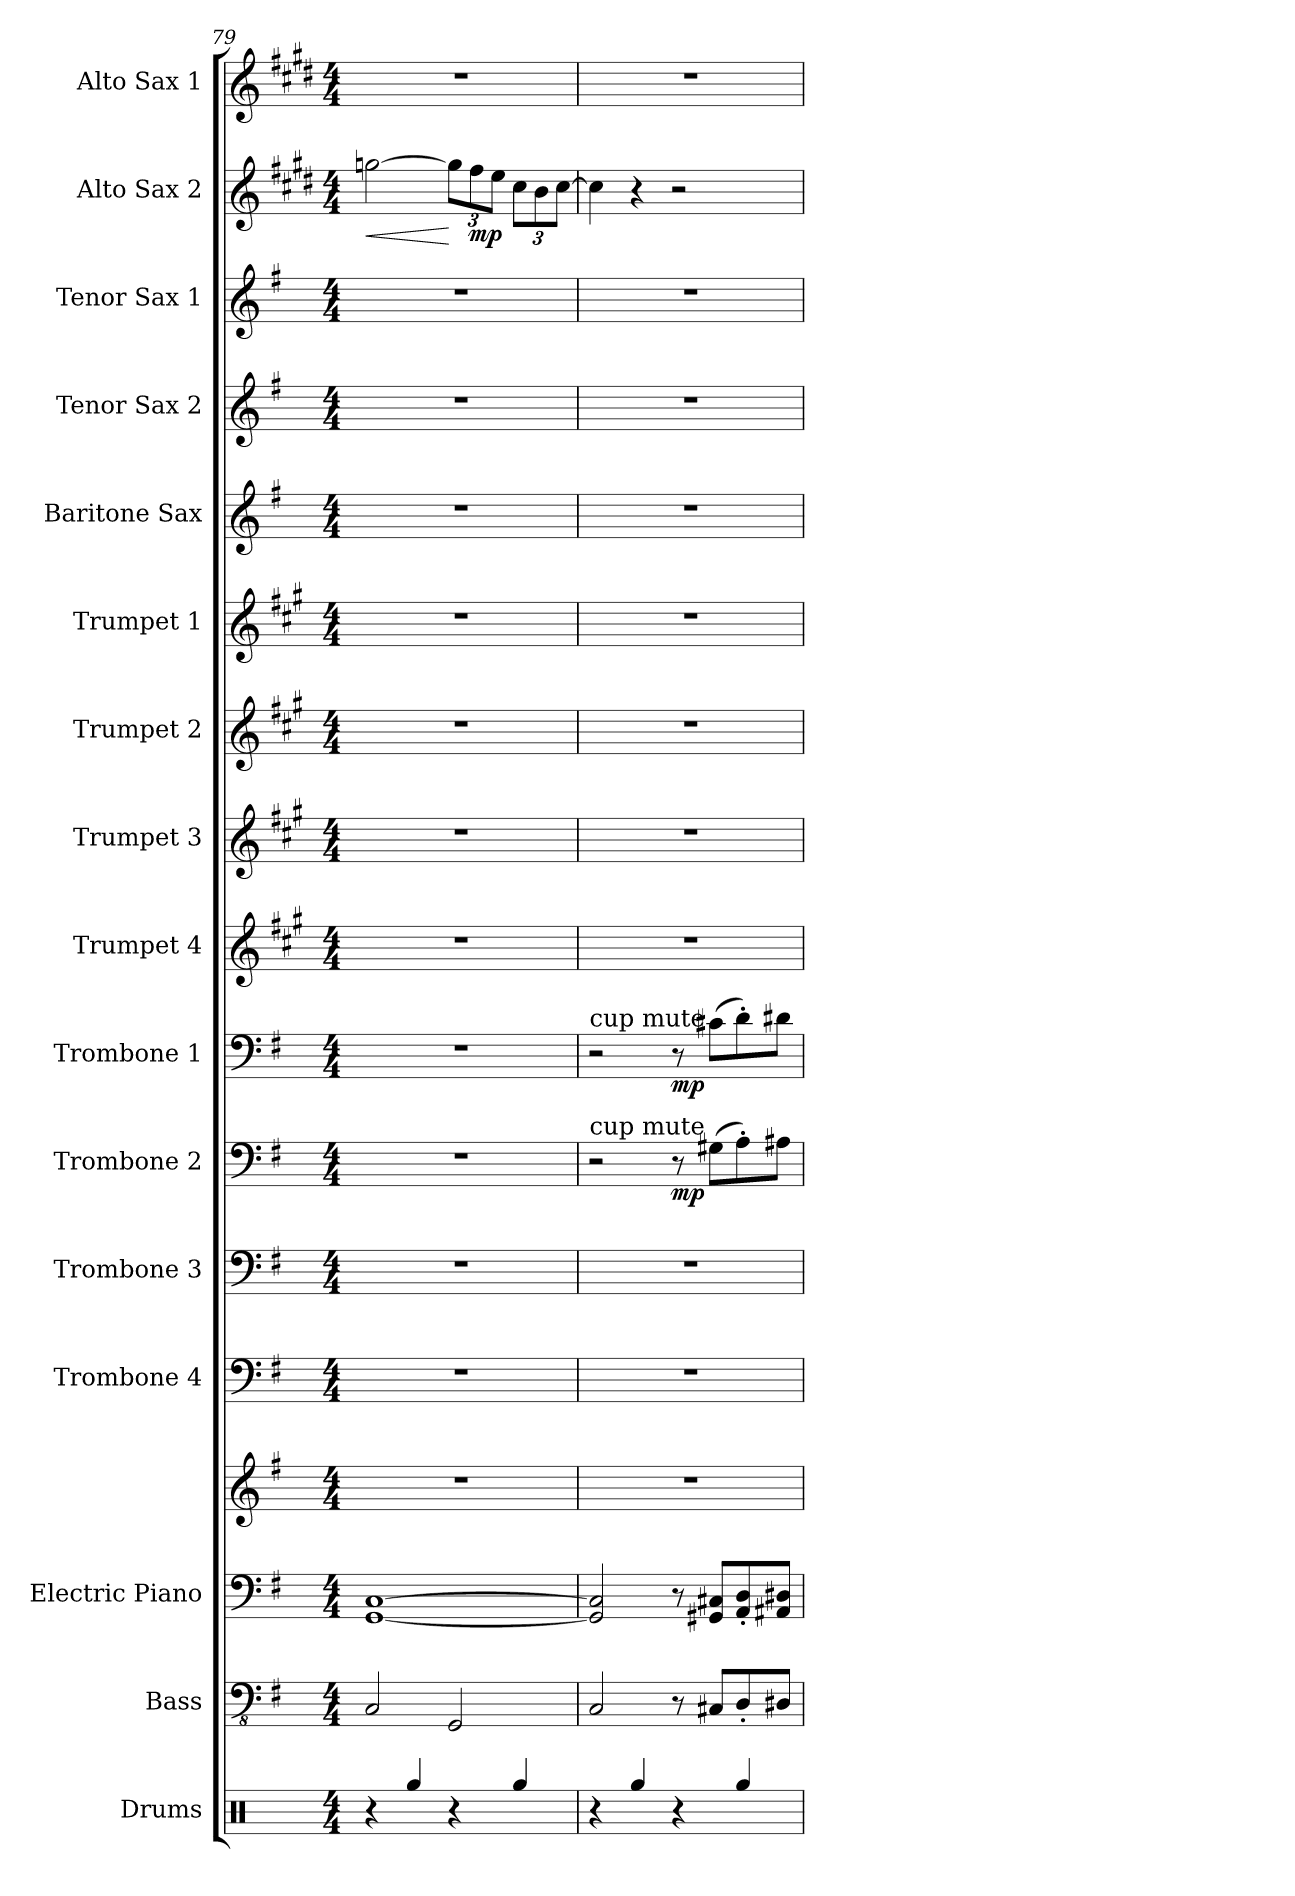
**kern	**kern	**kern	**kern	**kern	**kern	**kern	**dynam	**kern	**dynam	**kern	**kern	**kern	**kern	**kern	**kern	**kern	**kern	**dynam	**kern
*part16	*part15	*part14	*part14	*part13	*part12	*part11	*part11	*part10	*part10	*part9	*part8	*part7	*part6	*part5	*part4	*part3	*part2	*part2	*part1
*staff17	*staff16	*staff15	*staff14	*staff13	*staff12	*staff11	*staff11	*staff10	*staff10	*staff9	*staff8	*staff7	*staff6	*staff5	*staff4	*staff3	*staff2	*staff2	*staff1
*I"Drums	*I"Bass	*I"Electric Piano	*	*I"Trombone 4	*I"Trombone 3	*I"Trombone 2	*	*I"Trombone 1	*	*I"Trumpet 4	*I"Trumpet 3	*I"Trumpet 2	*I"Trumpet 1	*I"Baritone Sax	*I"Tenor Sax 2	*I"Tenor Sax 1	*I"Alto Sax 2	*	*I"Alto Sax 1
*I'Drums	*I'Bass	*I'E. Piano	*	*I'Tbn. 4	*I'Tbn. 3	*I'Tbn. 2	*	*I'Tbn. 1	*	*I'Tpt. 4	*I'Tpt. 3	*I'Tpt. 2	*I'Tpt. 1	*I'Bari	*I'Tenor 2	*I'Tenor 1	*I'Alto 2	*	*I'Alto 1
*clefX	*clefFv4	*clefF4	*clefG2	*clefF4	*clefF4	*clefF4	*	*clefF4	*	*clefG2	*clefG2	*clefG2	*clefG2	*clefG2	*clefG2	*clefG2	*clefG2	*	*clefG2
*	*	*	*	*	*	*	*	*	*	*ITrd1c2	*ITrd1c2	*ITrd1c2	*ITrd1c2	*ITrd12c21	*ITrd8c14	*ITrd8c14	*ITrd5c9	*	*ITrd5c9
*k[]	*k[f#]	*k[f#]	*k[f#]	*k[f#]	*k[f#]	*k[f#]	*	*k[f#]	*	*k[f#]	*k[f#]	*k[f#]	*k[f#]	*k[f#]	*k[f#]	*k[f#]	*k[f#]	*	*k[f#]
*M4/4	*M4/4	*M4/4	*M4/4	*M4/4	*M4/4	*M4/4	*	*M4/4	*	*M4/4	*M4/4	*M4/4	*M4/4	*M4/4	*M4/4	*M4/4	*M4/4	*	*M4/4
=79	=79	=79	=79	=79	=79	=79	=79	=79	=79	=79	=79	=79	=79	=79	=79	=79	=79	=79	=79
!	!	!	!	!	!	!	!	!	!	!	!	!	!	!	!	!	!	!LO:HP:b	!
4r	2CC/	[1GG [1C	1r	1r	1r	1r	.	1r	.	1r	1r	1r	1r	1r	1r	1r	[2b-X\	<	1r
4Rgg/	.	.	.	.	.	.	.	.	.	.	.	.	.	.	.	.	.	.	.
*	*	*	*	*	*	*	*	*	*	*	*	*	*	*	*	*	*Xbrackettup	*	*
4r	2GGG/	.	.	.	.	.	.	.	.	.	.	.	.	.	.	.	12b-\L]	[	.
!	!	!	!	!	!	!	!	!	!	!	!	!	!	!	!	!	!	!LO:DY:b	!
.	.	.	.	.	.	.	.	.	.	.	.	.	.	.	.	.	12a\	mp	.
.	.	.	.	.	.	.	.	.	.	.	.	.	.	.	.	.	12g\J	.	.
4Rgg/	.	.	.	.	.	.	.	.	.	.	.	.	.	.	.	.	12e\L	.	.
.	.	.	.	.	.	.	.	.	.	.	.	.	.	.	.	.	12d\	.	.
.	.	.	.	.	.	.	.	.	.	.	.	.	.	.	.	.	[12e\J	.	.
=80	=80	=80	=80	=80	=80	=80	=80	=80	=80	=80	=80	=80	=80	=80	=80	=80	=80	=80	=80
!	!	!	!	!	!	!	!	!LO:TX:a:t=cup  mute	!	!	!	!	!	!	!	!	!	!	!
!	!	!	!	!	!	!LO:TX:a:t=cup  mute	!	!	!	!	!	!	!	!	!	!	!	!	!
4r	2CC/	2GG/] 2C/]	1r	1r	1r	2r	.	2r	.	1r	1r	1r	1r	1r	1r	1r	4e\]	.	1r
4Rgg/	.	.	.	.	.	.	.	.	.	.	.	.	.	.	.	.	4r	.	.
!	!	!	!	!	!	!	!LO:DY:b	!	!LO:DY:b	!	!	!	!	!	!	!	!	!	!
4r	8r	8r	.	.	.	8r	mp	8r	mp	.	.	.	.	.	.	.	2r	.	.
.	8CC#X/L	8GG#X/ 8C#X/L	.	.	.	(8G#X\L	.	(8c#X\L	.	.	.	.	.	.	.	.	.	.	.
4Rgg/	8DD'/	8AA/' 8D/'	.	.	.	8A'\)	.	8d'\)	.	.	.	.	.	.	.	.	.	.	.
.	8DD#X/J	8AA#X/ 8D#X/J	.	.	.	8A#X\J	.	8d#X\J	.	.	.	.	.	.	.	.	.	.	.
=	=	=	=	=	=	=	=	=	=	=	=	=	=	=	=	=	=	=	=
*-	*-	*-	*-	*-	*-	*-	*-	*-	*-	*-	*-	*-	*-	*-	*-	*-	*-	*-	*-
